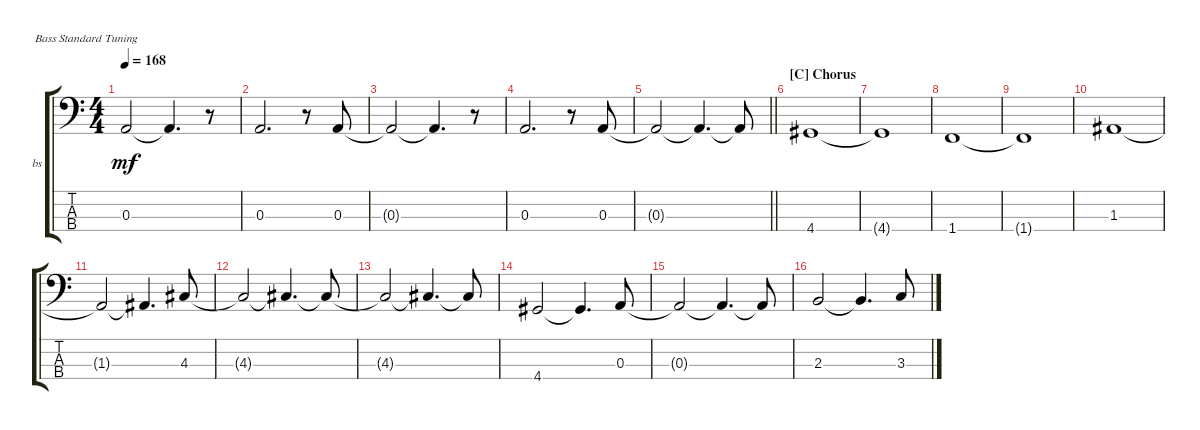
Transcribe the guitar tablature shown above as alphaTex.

\bracketExtendMode groupsimilarinstruments
\firstSystemTrackNameOrientation horizontal
\otherSystemsTrackNameOrientation horizontal
\track ("bass" "bs") {instrument acousticbass}
\staff {score tabs}
\tuning (G2 D2 A1 E1)
\ts (4 4)
\tempo 168
\clef f4
\scale
0.333333
\ks c
0.3{t}.2{dy mf} 0.3{t}.4{d} r.8 |
\scale
0.333333 0.3.2{d} r.8 0.3.8 |
\scale
0.333333 0.3{t}.2 0.3{t}.4{d} r.8 |
\scale
0.333333 0.3.2{d} r.8 0.3.8 |
\scale
0.333333
\barLineRight lightlight
0.3{t}.2 0.3{t}.4{d} 0.3{t}.8 |
\section ("C" "Chorus")
\scale
0.333333 4.4.1 |
\scale
0.333333 4.4{t}.1 |
\scale
0.333333 1.4.1 |
\scale
0.333333 1.4{t}.1 |
\scale
0.333333 1.3.1 |
\scale
0.333333 1.3{t}.2 1.3{t}.4{d} 4.3.8 |
\scale
0.333333 4.3{t}.2 4.3{t}.4{d} 4.3{t}.8 |
\scale
0.333333 4.3{t}.2 4.3{t}.4{d} 4.3{t}.8 |
\scale
0.333333 4.4.2 4.4{t}.4{d} 0.3.8 |
\scale
0.333333 0.3{t}.2 0.3{t}.4{d} 0.3{t}.8 |
\scale
0.333333 2.3.2 2.3{t}.4{d} 3.3.8
